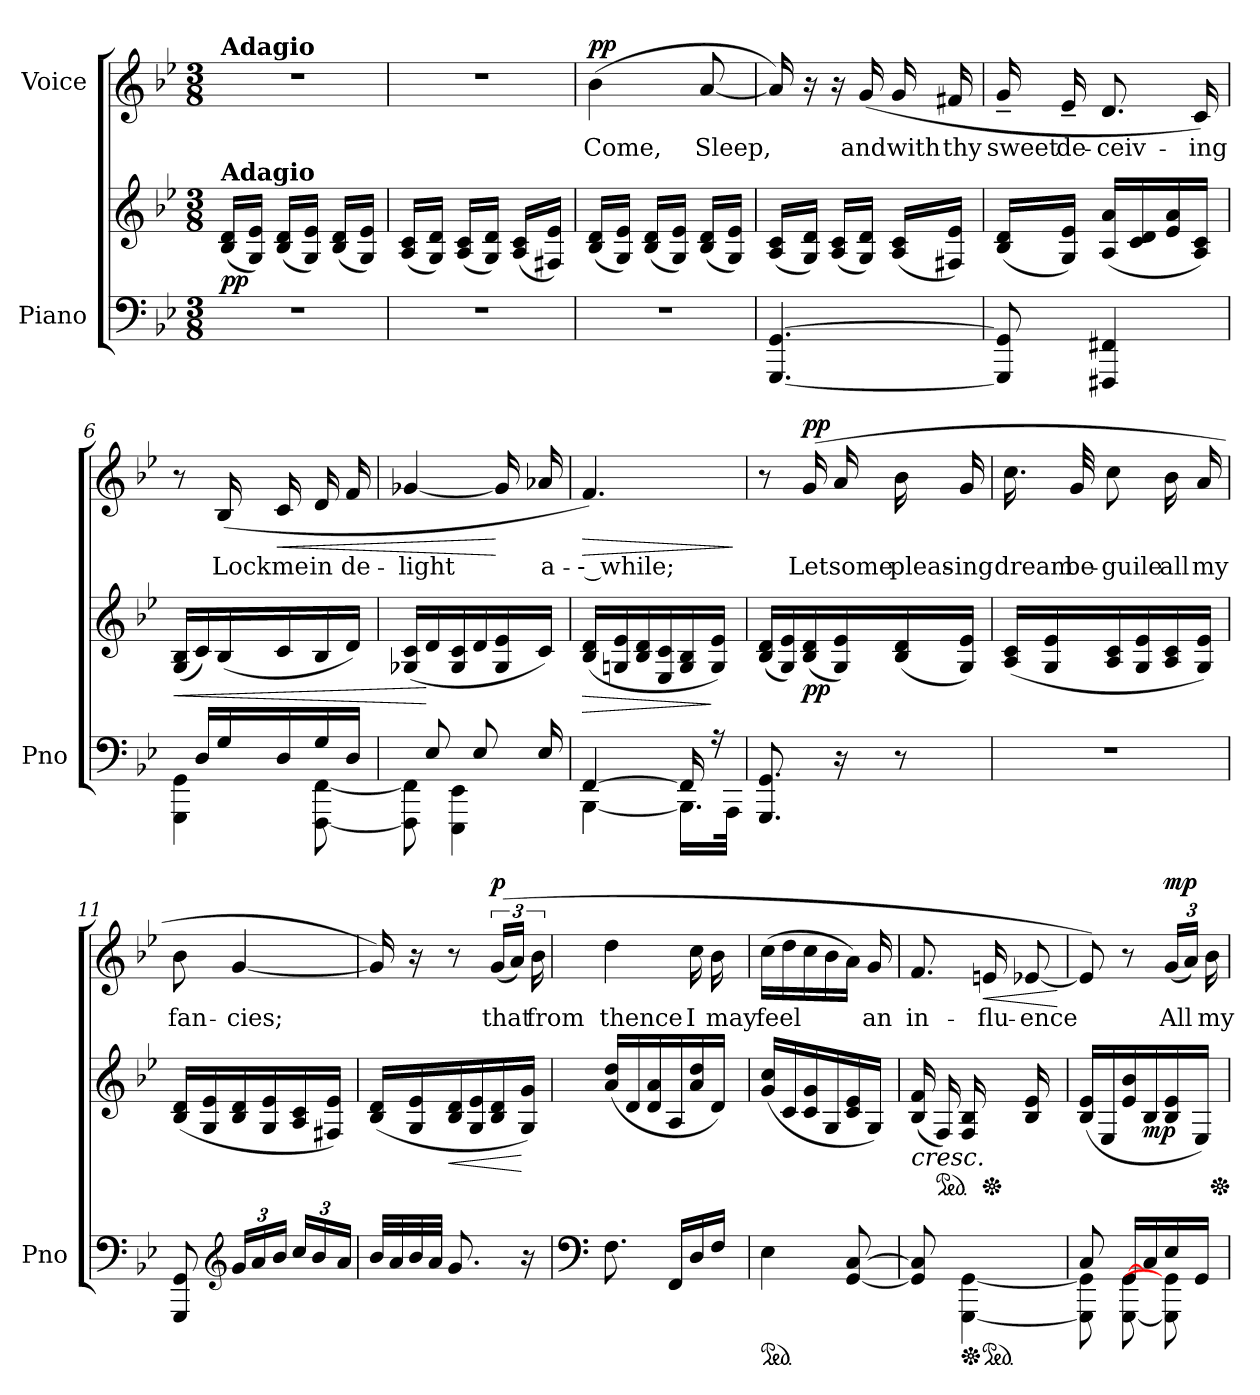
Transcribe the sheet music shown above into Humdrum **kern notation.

**kern	**kern	**dynam	**kern	**text	**dynam
*part2	*part2	*part2	*part1	*part1	*part1
*staff3	*staff2	*staff2/3	*staff1	*staff1	*staff1
*I"Piano	*	*	*I"Voice	*	*
*I'Pno	*	*	*	*	*
*clefF4	*clefG2	*	*clefG2	*	*
*k[b-e-]	*k[b-e-]	*	*k[b-e-]	*	*
*M3/8	*M3/8	*	*M3/8	*	*
=1	=1	=1	=1	=1	=1
!	!	!	!LO:TX:a:B:t=Adagio	!	!
!	!LO:TX:a:B:t=Adagio	!	!	!	!
!	!	!LO:DY:b	!	!	!
4.r	(16B-/ 16d/LL	pp	4.r	.	.
.	16G/ 16e-/JJ)	.	.	.	.
.	(16B-/ 16d/LL	.	.	.	.
.	16G/ 16e-/JJ)	.	.	.	.
.	(16B-/ 16d/LL	.	.	.	.
.	16G/ 16e-/JJ)	.	.	.	.
=2	=2	=2	=2	=2	=2
4.r	(16A/ 16c/LL	.	4.r	.	.
.	16G/ 16d/JJ)	.	.	.	.
.	(16A/ 16c/LL	.	.	.	.
.	16G/ 16d/JJ)	.	.	.	.
.	(16A/ 16c/LL	.	.	.	.
.	16F#X/ 16e-/JJ)	.	.	.	.
=3	=3	=3	=3	=3	=3
!	!	!	!	!LO:LY:b	!LO:DY:a
4.r	(16B-/ 16d/LL	.	(4b-\	Come,	pp
.	16G/ 16e-/JJ)	.	.	.	.
.	(16B-/ 16d/LL	.	.	.	.
.	16G/ 16e-/JJ)	.	.	.	.
!	!	!	!	!LO:LY:b	!
.	(16B-/ 16d/LL	.	[8a/	Sleep,	.
.	16G/ 16e-/JJ)	.	.	.	.
=4	=4	=4	=4	=4	=4
[4.GGG/ [4.GG/	(16A/ 16c/LL	.	16a/])	.	.
.	16G/ 16d/JJ)	.	16r	.	.
.	(16A/ 16c/LL	.	16r	.	.
!	!	!	!	!LO:LY:b	!
.	16G/ 16d/JJ)	.	(>16g/	and	.
!	!	!	!	!LO:LY:b	!
.	(16A/ 16c/LL	.	16g/	with	.
!	!	!	!	!LO:LY:b	!
.	16F#X/ 16e-/JJ)	.	16f#X/	thy	.
!!LO:LB:g=z
=5	=5	=5	=5	=5	=5
!	!	!	!	!LO:LY:b	!
8GGG/] 8GG/]	(16B-/ 16d/LL	.	16g~>/	sweet	.
!	!	!	!	!LO:LY:b	!
.	16G/ 16e-/JJ)	.	16e-~>/	de-	.
!	!	!	!	!LO:LY:b	!
4FFF#X/ 4FF#X/	(16A/ 16a/LL	.	8.d/	-ceiv-	.
.	16c/ 16d/	.	.	.	.
.	16e-/ 16a/	.	.	.	.
!	!	!	!	!LO:LY:b	!
.	16A/ 16c/JJ)	.	16c/)	-ing	.
=6	=6	=6	=6	=6	=6
*^	*	*	*	*	*
!	!	!	!LO:HP:b	!	!	!
16ryy	4GGG\ 4GG\	(>16G/ 16B-/LL	<	8r	.	.
16D/LL	.	16c/)	.	.	.	.
!	!	!	!	!	!LO:LY:b	!
16G/	.	(>16B-/	.	(16B-/	Lock	.
!	!	!	!	!	!LO:LY:b	!LO:HP:b
16D/	.	16c/	.	16c/	me	<
!	!	!	!	!	!LO:LY:b	!
16G/	[8FFF\ [8FF\	16B-/	.	16d/	in	.
!	!	!	!	!	!LO:LY:b	!
16D/JJ	.	16d/JJ)	.	16f/	de-	.
=7	=7	=7	=7	=7	=7	=7
!	!	!	!	!	!LO:LY:b	!
16ryy	8FFF\] 8FF\]	(>16G-X/ 16c/LL	.	[4g-X/	-light	.
8E-/	.	16d/	[	.	.	.
.	4EEE-\ 4EE-\	16G-/ 16c/	.	.	.	.
8E-/	.	16d/	.	.	.	.
.	.	16G-/ 16e-/	.	16g-/]	.	[
!	!	!	!	!	!LO:LY:b	!
16E-/	.	16c/JJ)	.	16a-X/	a-	.
!!LO:LB:g=z
=8	=8	=8	=8	=8	=8	=8
!	!	!	!LO:HP:b	!	!LO:LY:b	!LO:HP:b
[4FF/	[4BBB-\	(>16B-/ 16d/LL	>	4.f/)	-- while;	>
.	.	16Gn/ 16e-/	.	.	.	.
.	.	16B-/ 16d/	.	.	.	.
.	.	16E-/ 16c/	.	.	.	.
16FF/]	16.BBB-\LL]	16G/ 16B-/	.	.	.	.
16r	.	16G/ 16e-/JJ)	]	.	.	.
.	32AAA\JJk	.	.	.	.	.
*v	*v	*	*	*	*	*
.	.	.	.	.	]
=9	=9	=9	=9	=9	=9
8.GGG/ 8.GG/	(16B-/ 16d/LL	.	8r	.	.
.	16G/ 16e-/)	.	.	.	.
!	!	!LO:DY:b	!	!LO:LY:b	!LO:DY:a
.	(16B-/ 16d/	pp	(16g/	Let	pp
!	!	!	!	!LO:LY:b	!
16r	16G/ 16e-/)	.	16a/	some	.
!	!	!	!	!LO:LY:b	!
8r	(16B-/ 16d/	.	16b-\	pleas-	.
!	!	!	!	!LO:LY:b	!
.	16G/ 16e-/JJ)	.	16g/	-ing	.
=10	=10	=10	=10	=10	=10
!	!	!	!	!LO:LY:b	!
4.r	(16A/ 16c/LL	.	16.cc\	dream	.
.	16G/ 16e-/	.	.	.	.
!	!	!	!	!LO:LY:b	!
.	.	.	32g/	be-	.
!	!	!	!	!LO:LY:b	!
.	16A/ 16c/	.	8cc\	-guile	.
.	16G/ 16e-/	.	.	.	.
!	!	!	!	!LO:LY:b	!
.	16A/ 16c/	.	16b-\	all	.
!	!	!	!	!LO:LY:b	!
.	16G/ 16e-/JJ)	.	16a/	my	.
!!LO:PB:g=z
=11	=11	=11	=11	=11	=11
!	!	!	!	!LO:LY:b	!
8GGG/ 8GG/	(16B-/ 16d/LL	.	8b-\	fan-	.
.	16G/ 16e-/	.	.	.	.
*clefG2	*	*	*	*	*
!	!	!	!	!LO:LY:b	!
24g/LL	16B-/ 16d/	.	[4g/	-cies;	.
24a/	.	.	.	.	.
.	16G/ 16e-/	.	.	.	.
24b-/JJ	.	.	.	.	.
24cc/LL	16A/ 16c/	.	.	.	.
24b-/	.	.	.	.	.
.	16F#X/ 16e-/JJ)	.	.	.	.
24a/JJ	.	.	.	.	.
=12	=12	=12	=12	=12	=12
32b-/LLL	(16B-/ 16d/LL	.	16g/])	.	.
32a/	.	.	.	.	.
32b-/	16G/ 16e-/	.	16r	.	.
32a/JJJ	.	.	.	.	.
!	!	!LO:HP:b	!	!	!
8.g/	16B-/ 16d/	<	8r	.	.
.	16G/ 16e-/	.	.	.	.
!	!	!	!	!LO:LY:b	!LO:DY:a
.	16B-/ 16d/	.	((24g/LL	that	p
.	.	.	24a/JJ)	.	.
16r	16G/ 16g/JJ)	[	.	.	.
!	!	!	!	!LO:LY:b	!
.	.	.	24b-\	from	.
=13	=13	=13	=13	=13	=13
*clefF4	*	*	*	*	*
!	!	!	!	!LO:LY:b	!
8.F\	(16a/ 16dd/LL	.	4dd\	thence	.
.	16d/	.	.	.	.
.	16d/ 16a/	.	.	.	.
16FF/LL	16A/	.	.	.	.
!	!	!	!	!LO:LY:b	!
16D/	16a/ 16dd/	.	16cc\	I	.
!	!	!	!	!LO:LY:b	!
16F/JJ	16d/JJ)	.	16b-\	may	.
=14	=14	=14	=14	=14	=14
*ped	*	*	*	*	*
!	!	!	!	!LO:LY:b	!
4E-\	(16g/ 16cc/LL	.	(16cc\LL	feel	.
.	16c/	.	16dd\	.	.
.	16c/ 16g/	.	16cc\	.	.
.	16G/	.	16b-\	.	.
[<8GG/ [8C/	16c/ 16e-/	.	16a\JJ)	.	.
!	!	!	!	!LO:LY:b	!
.	16G/JJ)	.	16g/	an	.
!!LO:LB:g=z
=15	=15	=15	=15	=15	=15
*^	*	*	*	*	*
!	!	!LO:TX:b:i:t=cresc.	!	!	!	!
!	!	!	!	!	!LO:LY:b	!
8.ryy	8GG/] 8C/]	(>16B-/ 16f/LL	.	8.f/	in-	.
*	*	*ped	*	*	*	*
.	.	16F/)	.	.	.	.
*Xped	*	*	*	*	*	*
.	[<4GGG\ [<4GG\	(16F/ 16B-/	.	.	.	.
*ped	*	*	*	*	*	*
*	*	*Xped	*	*	*	*
!	!	!	!	!	!LO:LY:b	!LO:HP:b
16BB-/)	.	16ryy	.	16en/	-flu-	<
!	!	!	!	!	!LO:LY:b	!
16ryy	.	(16B-/ 16e-/	.	[8e-X/	-ence	.
16E-/JJ)	.	16ryy	.	.	.	.
*v	*v	*	*	*	*	*
.	.	.	.	.	[
=16	=16	=16	=16	=16	=16
*^	*	*	*	*	*
8C/	8GGG\] 8GG\]	(>16B-/ 16e-/LL	.	8e-/])	.	.
.	.	16E-/	.	.	.	.
[<16GG/LL	[8GGG\ 8GG\	16e-/ 16b-/	.	8r	.	.
!	!	!	!LO:DY:b	!	!	!
16C/	.	16B-/	mp	.	.	.
*	*	*	*	*Xbrackettup	*	*
!	!	!	!	!	!LO:LY:b	!LO:DY:a
16E-/	8GGG\] 8GG\]	16B-/ 16e-/	.	(24g/LL	All	mp
.	.	.	.	24a/JJ)	.	.
16GG/JJ	.	16E-/JJ)	.	.	.	.
!	!	!	!	!	!LO:LY:b	!
.	.	.	.	24b-\	my	.
*v	*v	*	*	*	*	*
*	*Xped	*	*	*	*
=	=	=	=	=	=
*-	*-	*-	*-	*-	*-
